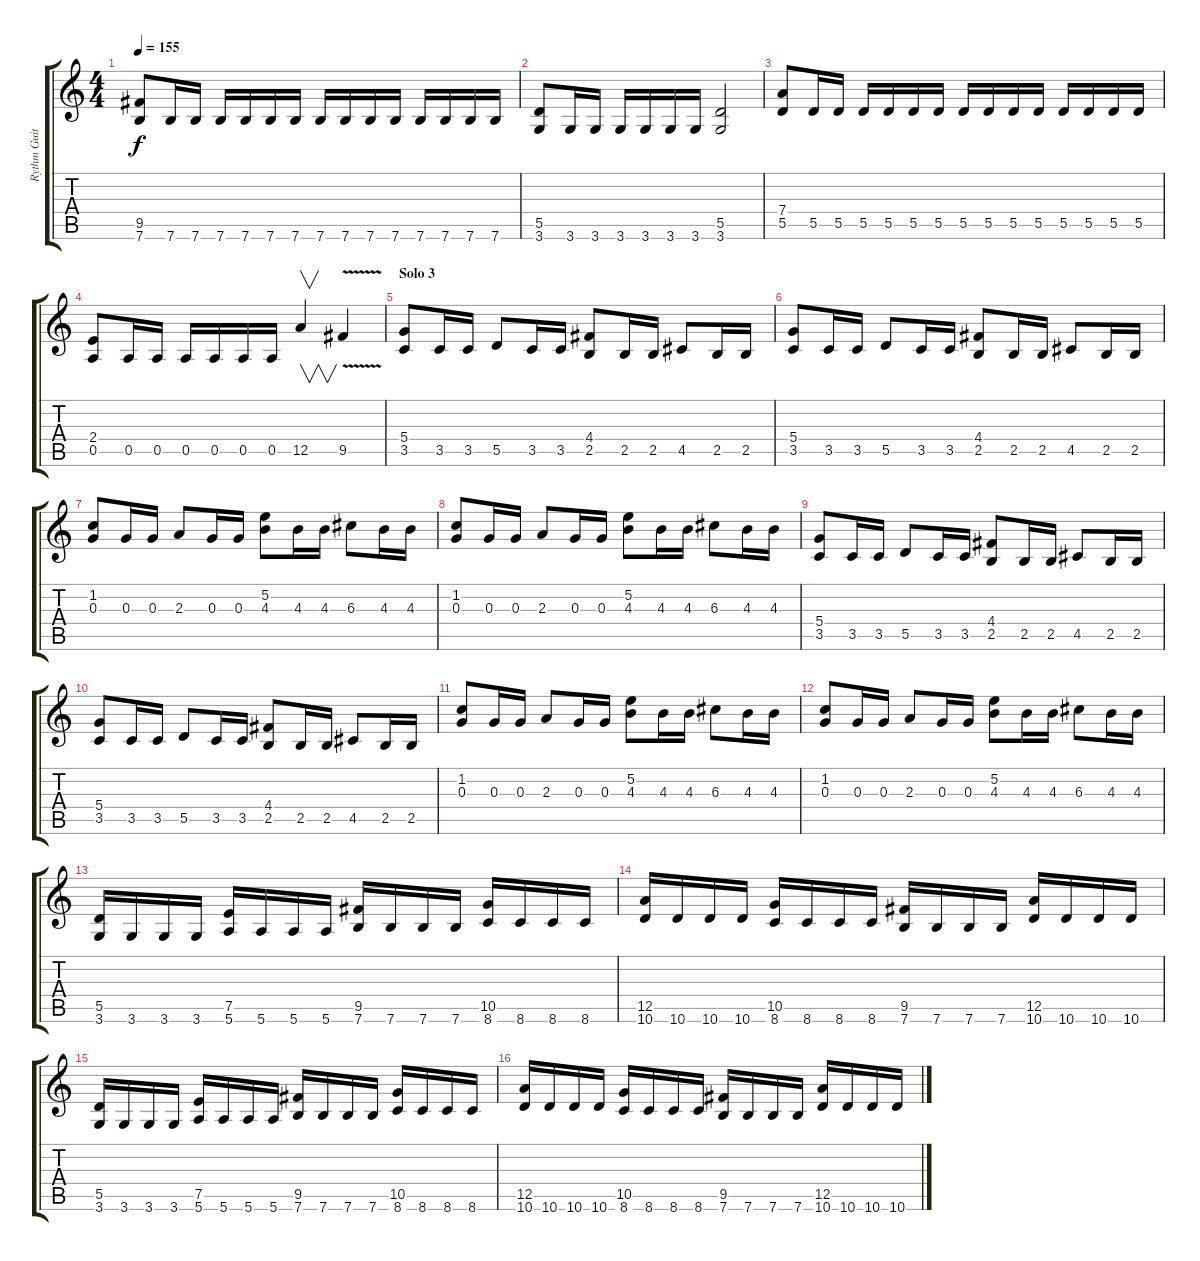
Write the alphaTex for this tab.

\track ("Rythm Guitar" "Rythm Guit") {instrument distortionguitar}
\staff {score tabs}
\tuning (E4 B3 G3 D3 A2 E2) {hide}
\ts (4 4)
\tempo 155
\clef g2
\ks c
(9.5 7.6).8{dy f} 7.6.16 7.6.16 7.6.16 7.6.16 7.6.16 7.6.16 7.6.16 7.6.16 7.6.16 7.6.16 7.6.16 7.6.16 7.6.16 7.6.16 |
(5.5 3.6).8 3.6.16 3.6.16 3.6.16 3.6.16 3.6.16 3.6.16 (5.5 3.6).2 |
(7.4 5.5).8 5.5.16 5.5.16 5.5.16 5.5.16 5.5.16 5.5.16 5.5.16 5.5.16 5.5.16 5.5.16 5.5.16 5.5.16 5.5.16 5.5.16 |
(2.4 0.5).8 0.5.16 0.5.16 0.5.16 0.5.16 0.5.16 0.5.16 12.5.4{v} 9.5{v}.4 |
\section ("" "Solo 3")
(5.4 3.5).8 3.5.16 3.5.16 5.5.8 3.5.16 3.5.16 (4.4 2.5).8 2.5.16 2.5.16 4.5.8 2.5.16 2.5.16 |
(5.4 3.5).8 3.5.16 3.5.16 5.5.8 3.5.16 3.5.16 (4.4 2.5).8 2.5.16 2.5.16 4.5.8 2.5.16 2.5.16 |
(1.2 0.3).8 0.3.16 0.3.16 2.3.8 0.3.16 0.3.16 (5.2 4.3).8 4.3.16 4.3.16 6.3.8 4.3.16 4.3.16 |
(1.2 0.3).8 0.3.16 0.3.16 2.3.8 0.3.16 0.3.16 (5.2 4.3).8 4.3.16 4.3.16 6.3.8 4.3.16 4.3.16 |
(5.4 3.5).8 3.5.16 3.5.16 5.5.8 3.5.16 3.5.16 (4.4 2.5).8 2.5.16 2.5.16 4.5.8 2.5.16 2.5.16 |
(5.4 3.5).8 3.5.16 3.5.16 5.5.8 3.5.16 3.5.16 (4.4 2.5).8 2.5.16 2.5.16 4.5.8 2.5.16 2.5.16 |
(1.2 0.3).8 0.3.16 0.3.16 2.3.8 0.3.16 0.3.16 (5.2 4.3).8 4.3.16 4.3.16 6.3.8 4.3.16 4.3.16 |
(1.2 0.3).8 0.3.16 0.3.16 2.3.8 0.3.16 0.3.16 (5.2 4.3).8 4.3.16 4.3.16 6.3.8 4.3.16 4.3.16 |
(5.5 3.6).16 3.6.16 3.6.16 3.6.16 (7.5 5.6).16 5.6.16 5.6.16 5.6.16 (9.5 7.6).16 7.6.16 7.6.16 7.6.16 (10.5 8.6).16 8.6.16 8.6.16 8.6.16 |
(12.5 10.6).16 10.6.16 10.6.16 10.6.16 (10.5 8.6).16 8.6.16 8.6.16 8.6.16 (9.5 7.6).16 7.6.16 7.6.16 7.6.16 (12.5 10.6).16 10.6.16 10.6.16 10.6.16 |
(5.5 3.6).16 3.6.16 3.6.16 3.6.16 (7.5 5.6).16 5.6.16 5.6.16 5.6.16 (9.5 7.6).16 7.6.16 7.6.16 7.6.16 (10.5 8.6).16 8.6.16 8.6.16 8.6.16 |
(12.5 10.6).16 10.6.16 10.6.16 10.6.16 (10.5 8.6).16 8.6.16 8.6.16 8.6.16 (9.5 7.6).16 7.6.16 7.6.16 7.6.16 (12.5 10.6).16 10.6.16 10.6.16 10.6.16
